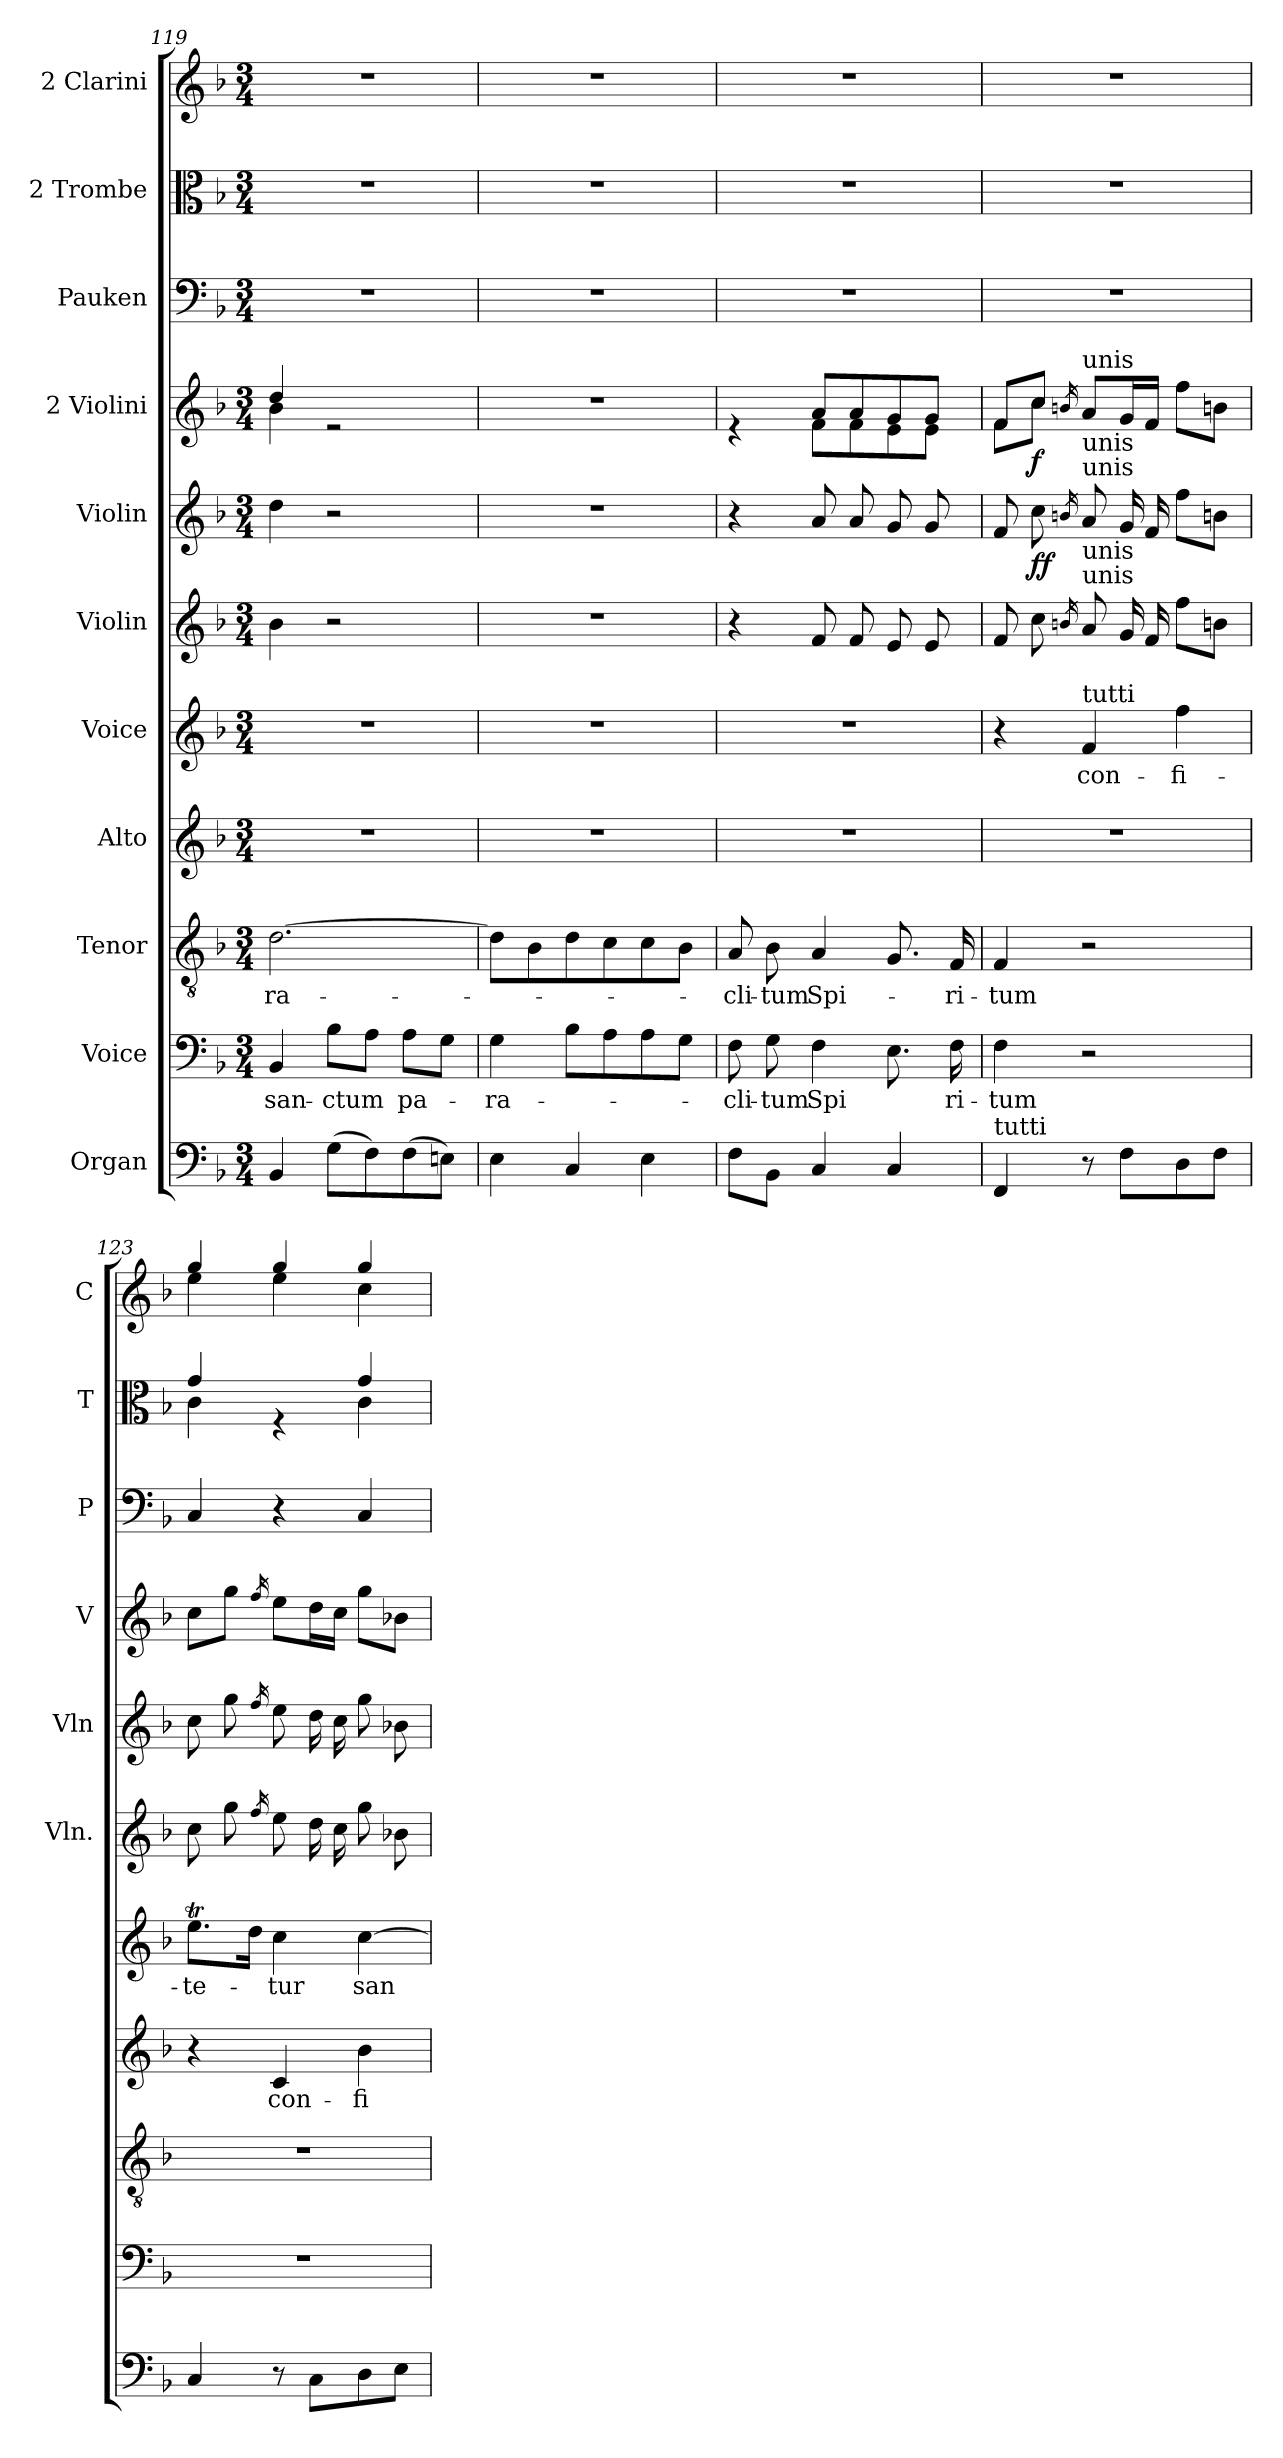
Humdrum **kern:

**kern	**kern	**text	**kern	**text	**kern	**text	**kern	**text	**kern	**kern	**dynam	**kern	**dynam	**kern	**kern	**kern
*part11	*part10	*part10	*part9	*part9	*part8	*part8	*part7	*part7	*part6	*part5	*part5	*part4	*part4	*part3	*part2	*part1
*staff11	*staff10	*staff10	*staff9	*staff9	*staff8	*staff8	*staff7	*staff7	*staff6	*staff5	*staff5	*staff4	*staff4	*staff3	*staff2	*staff1
*I"Organ	*I"Voice	*	*I"Tenor	*	*I"Alto	*	*I"Voice	*	*I"Violin	*I"Violin	*	*I"2 Violini	*	*I"Pauken	*I"2 Trombe	*I"2 Clarini
*	*	*	*	*	*	*	*	*	*I'Vln.	*I'Vln	*	*I'V	*	*I'P	*I'T	*I'C
*clefF4	*clefF4	*	*clefGv2	*	*clefG2	*	*clefG2	*	*clefG2	*clefG2	*	*clefG2	*	*clefF4	*clefC3	*clefG2
*k[b-]	*k[b-]	*	*k[b-]	*	*k[b-]	*	*k[b-]	*	*k[b-]	*k[b-]	*	*k[b-]	*	*k[b-]	*k[b-]	*k[b-]
*M3/4	*M3/4	*	*M3/4	*	*M3/4	*	*M3/4	*	*M3/4	*M3/4	*	*M3/4	*	*M3/4	*M3/4	*M3/4
=119	=119	=119	=119	=119	=119	=119	=119	=119	=119	=119	=119	=119	=119	=119	=119	=119
!	!	!LO:LY:b	!	!LO:LY:b	!	!	!	!	!	!	!	!	!	!	!	!
*	*	*	*	*	*	*	*	*	*	*	*	*^	*	*	*	*
4BB-/	4BB-/	san-	[2.d\	-ra-	2.r	.	2.r	.	4b-\	4dd\	.	4dd/	4b-\	.	2.r	2.r	2.r
!	!	!LO:LY:b	!	!	!	!	!	!	!	!	!	!	!	!	!	!	!
(8G\L	8B-\L	-ctum	.	.	.	.	.	.	2r	2r	.	2re	2ryy	.	.	.	.
8F\)	8A\J	.	.	.	.	.	.	.	.	.	.	.	.	.	.	.	.
!	!	!LO:LY:b	!	!	!	!	!	!	!	!	!	!	!	!	!	!	!
(8F\	8A\L	pa-	.	.	.	.	.	.	.	.	.	.	.	.	.	.	.
8En\J)	8G\J	.	.	.	.	.	.	.	.	.	.	.	.	.	.	.	.
*	*	*	*	*	*	*	*	*	*	*	*	*v	*v	*	*	*	*
=120	=120	=120	=120	=120	=120	=120	=120	=120	=120	=120	=120	=120	=120	=120	=120	=120
!	!	!LO:LY:b	!	!	!	!	!	!	!	!	!	!	!	!	!	!
4E\	4G\	-ra-	8d\L]	.	2.r	.	2.r	.	2.r	2.r	.	2.r	.	2.r	2.r	2.r
.	.	.	8B-\	.	.	.	.	.	.	.	.	.	.	.	.	.
4C/	8B-\L	.	8d\	.	.	.	.	.	.	.	.	.	.	.	.	.
.	8A\	.	8c\	.	.	.	.	.	.	.	.	.	.	.	.	.
4E\	8A\	.	8c\	.	.	.	.	.	.	.	.	.	.	.	.	.
.	8G\J	.	8B-\J	.	.	.	.	.	.	.	.	.	.	.	.	.
=121	=121	=121	=121	=121	=121	=121	=121	=121	=121	=121	=121	=121	=121	=121	=121	=121
!	!	!LO:LY:b	!	!LO:LY:b	!	!	!	!	!	!	!	!	!	!	!	!
*	*	*	*	*	*	*	*	*	*	*	*	*^	*	*	*	*
8F\L	8F\	-cli-	8A/	-cli-	2.r	.	2.r	.	4r	4r	.	4re	4ryy	.	2.r	2.r	2.r
!	!	!LO:LY:b	!	!LO:LY:b	!	!	!	!	!	!	!	!	!	!	!	!	!
8BB-\J	8G\	-tum	8B-\	-tum	.	.	.	.	.	.	.	.	.	.	.	.	.
!	!	!LO:LY:b	!	!LO:LY:b	!	!	!	!	!	!	!	!	!	!	!	!	!
4C/	4F\	Spi	4A/	Spi-	.	.	.	.	8f/	8a/	.	8a/L	8f\L	.	.	.	.
.	.	.	.	.	.	.	.	.	8f/	8a/	.	8a/	8f\	.	.	.	.
4C/	8.E\	.	8.G/	.	.	.	.	.	8e/	8g/	.	8g/	8e\	.	.	.	.
.	.	.	.	.	.	.	.	.	8e/	8g/	.	8g/J	8e\J	.	.	.	.
!	!	!LO:LY:b	!	!LO:LY:b	!	!	!	!	!	!	!	!	!	!	!	!	!
.	16F\	ri-	16F/	-ri-	.	.	.	.	.	.	.	.	.	.	.	.	.
!!LO:PB:g=z
=122	=122	=122	=122	=122	=122	=122	=122	=122	=122	=122	=122	=122	=122	=122	=122	=122	=122
!LO:TX:a:t=tutti	!	!	!	!	!	!	!	!	!	!	!	!	!	!	!	!	!
!	!	!LO:LY:b	!	!LO:LY:b	!	!	!	!	!	!	!	!	!	!	!	!	!
4FF/	4F\	-tum	4F/	-tum	2.r	.	4r	.	8f/	8f/	.	8f/L	8f\L	.	2.r	2.r	2.r
!	!	!	!	!	!	!	!	!	!	!	!LO:DY:b	!	!	!	!	!	!
!	!	!	!	!	!	!	!	!	!	!	!LO:DY:n=1:b	!	!	!LO:DY:b	!	!	!
.	.	.	.	.	.	.	.	.	8cc\	8cc\	f f	8cc/J	8cc\J	f	.	.	.
.	.	.	.	.	.	.	.	.	16qbn/	16qbn/	.	16qbn/	.	.	.	.	.
!	!	!	!	!	!	!	!	!	!	!	!	!LO:TX:a:t=unis	!	!	!	!	!
!	!	!	!	!	!	!	!	!	!	!LO:TX:a:t=unis	!	!	!	!	!	!	!
!	!	!	!	!	!	!	!	!	!	!LO:TX:a:t=unis	!	!	!	!	!	!	!
!	!	!	!	!	!	!	!	!	!LO:TX:a:t=unis	!	!	!	!	!	!	!	!
!	!	!	!	!	!	!	!	!	!LO:TX:a:t=unis	!	!	!	!	!	!	!	!
!	!	!	!	!	!	!	!LO:TX:a:t=tutti	!	!	!	!	!	!	!	!	!	!
!	!	!	!	!	!	!	!	!LO:LY:b	!	!	!	!	!	!	!	!	!
8r	2r	.	2r	.	.	.	4f/	con-	8a/	8a/	.	8a/L	2ryy	.	.	.	.
8F\L	.	.	.	.	.	.	.	.	16g/	16g/	.	16g/L	.	.	.	.	.
.	.	.	.	.	.	.	.	.	16f/	16f/	.	16f/JJ	.	.	.	.	.
!	!	!	!	!	!	!	!	!LO:LY:b	!	!	!	!	!	!	!	!	!
8D\	.	.	.	.	.	.	4ff\	-fi-	8ff\L	8ff\L	.	8ff\L	.	.	.	.	.
8F\J	.	.	.	.	.	.	.	.	8bn\J	8bn\J	.	8bn\J	.	.	.	.	.
*	*	*	*	*	*	*	*	*	*	*	*	*v	*v	*	*	*	*
=123	=123	=123	=123	=123	=123	=123	=123	=123	=123	=123	=123	=123	=123	=123	=123	=123
!	!	!	!	!	!	!	!	!LO:LY:b	!	!	!	!	!	!	!	!
*	*	*	*	*	*	*	*	*	*	*	*	*	*	*	*^	*^
4C/	2.r	.	2.r	.	4r	.	8.eet\L	-te-	8cc\	8cc\	.	8cc\L	.	4C/	4g/	4c\	4gg/	4ee\
.	.	.	.	.	.	.	.	.	8gg\	8gg\	.	8gg\J	.	.	.	.	.	.
.	.	.	.	.	.	.	16dd\Jk	.	.	.	.	.	.	.	.	.	.	.
.	.	.	.	.	.	.	.	.	16qff/	16qff/	.	16qff/	.	.	.	.	.	.
!	!	!	!	!	!	!LO:LY:b	!	!LO:LY:b	!	!	!	!	!	!	!	!	!	!
8r	.	.	.	.	4c/	con-	4cc\	-tur	8ee\	8ee\	.	8ee\L	.	4r	4rF	4ryy	4gg/	4ee\
8C\L	.	.	.	.	.	.	.	.	16dd\	16dd\	.	16dd\L	.	.	.	.	.	.
.	.	.	.	.	.	.	.	.	16cc\	16cc\	.	16cc\JJ	.	.	.	.	.	.
!	!	!	!	!	!	!LO:LY:b	!	!LO:LY:b	!	!	!	!	!	!	!	!	!	!
8D\	.	.	.	.	4b-\	-fi-	[4cc\	san-	8gg\	8gg\	.	8gg\L	.	4C/	4g/	4c\	4gg/	4cc\
8E\J	.	.	.	.	.	.	.	.	8b-X\	8b-X\	.	8b-X\J	.	.	.	.	.	.
*	*	*	*	*	*	*	*	*	*	*	*	*	*	*	*v	*v	*	*
*	*	*	*	*	*	*	*	*	*	*	*	*	*	*	*	*v	*v
=	=	=	=	=	=	=	=	=	=	=	=	=	=	=	=	=
*-	*-	*-	*-	*-	*-	*-	*-	*-	*-	*-	*-	*-	*-	*-	*-	*-
